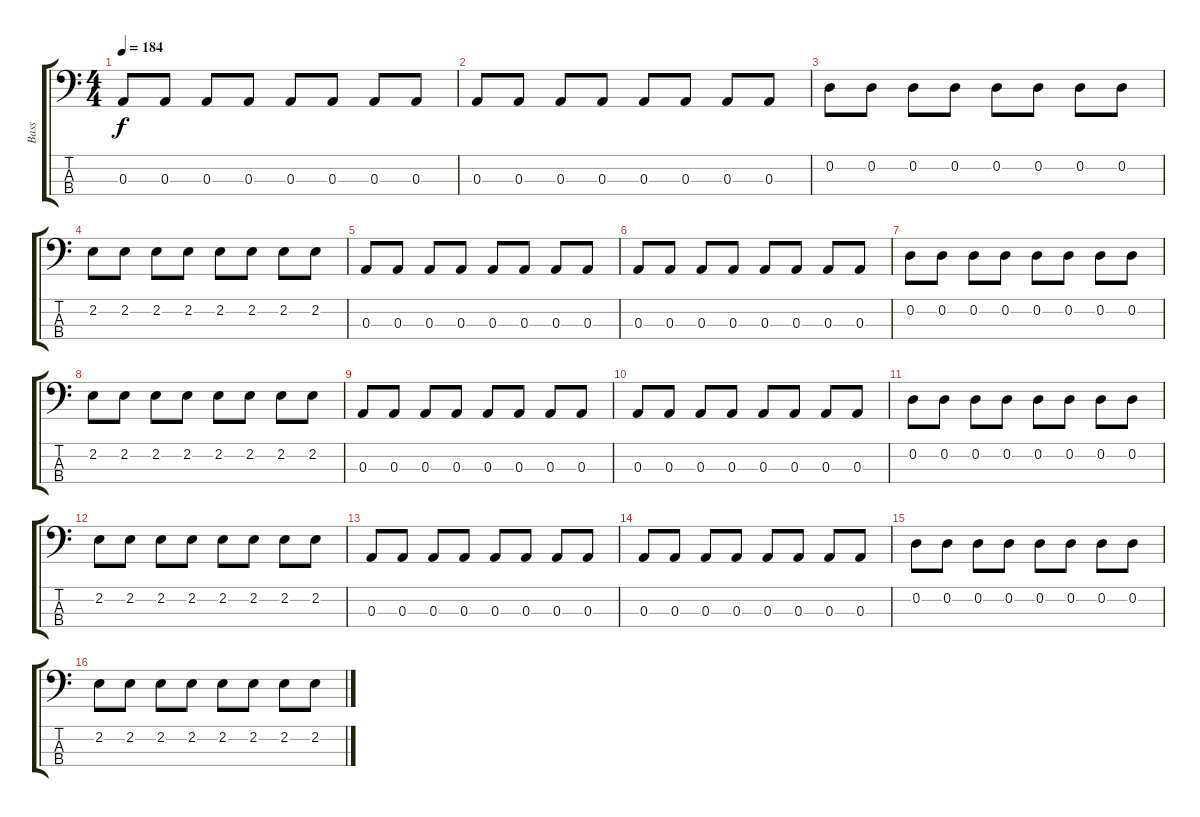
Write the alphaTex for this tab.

\track ("Bass" "Bass") {instrument electricbasspick}
\staff {score tabs}
\tuning (G2 D2 A1 E1) {hide}
\ts (4 4)
\tempo 184
\clef f4
\ks c
0.3.8{dy f} 0.3.8 0.3.8 0.3.8 0.3.8 0.3.8 0.3.8 0.3.8 |
0.3.8 0.3.8 0.3.8 0.3.8 0.3.8 0.3.8 0.3.8 0.3.8 |
0.2.8 0.2.8 0.2.8 0.2.8 0.2.8 0.2.8 0.2.8 0.2.8 |
2.2.8 2.2.8 2.2.8 2.2.8 2.2.8 2.2.8 2.2.8 2.2.8 |
0.3.8 0.3.8 0.3.8 0.3.8 0.3.8 0.3.8 0.3.8 0.3.8 |
0.3.8 0.3.8 0.3.8 0.3.8 0.3.8 0.3.8 0.3.8 0.3.8 |
0.2.8 0.2.8 0.2.8 0.2.8 0.2.8 0.2.8 0.2.8 0.2.8 |
2.2.8 2.2.8 2.2.8 2.2.8 2.2.8 2.2.8 2.2.8 2.2.8 |
0.3.8 0.3.8 0.3.8 0.3.8 0.3.8 0.3.8 0.3.8 0.3.8 |
0.3.8 0.3.8 0.3.8 0.3.8 0.3.8 0.3.8 0.3.8 0.3.8 |
0.2.8 0.2.8 0.2.8 0.2.8 0.2.8 0.2.8 0.2.8 0.2.8 |
2.2.8 2.2.8 2.2.8 2.2.8 2.2.8 2.2.8 2.2.8 2.2.8 |
0.3.8 0.3.8 0.3.8 0.3.8 0.3.8 0.3.8 0.3.8 0.3.8 |
0.3.8 0.3.8 0.3.8 0.3.8 0.3.8 0.3.8 0.3.8 0.3.8 |
0.2.8 0.2.8 0.2.8 0.2.8 0.2.8 0.2.8 0.2.8 0.2.8 |
2.2.8 2.2.8 2.2.8 2.2.8 2.2.8 2.2.8 2.2.8 2.2.8
